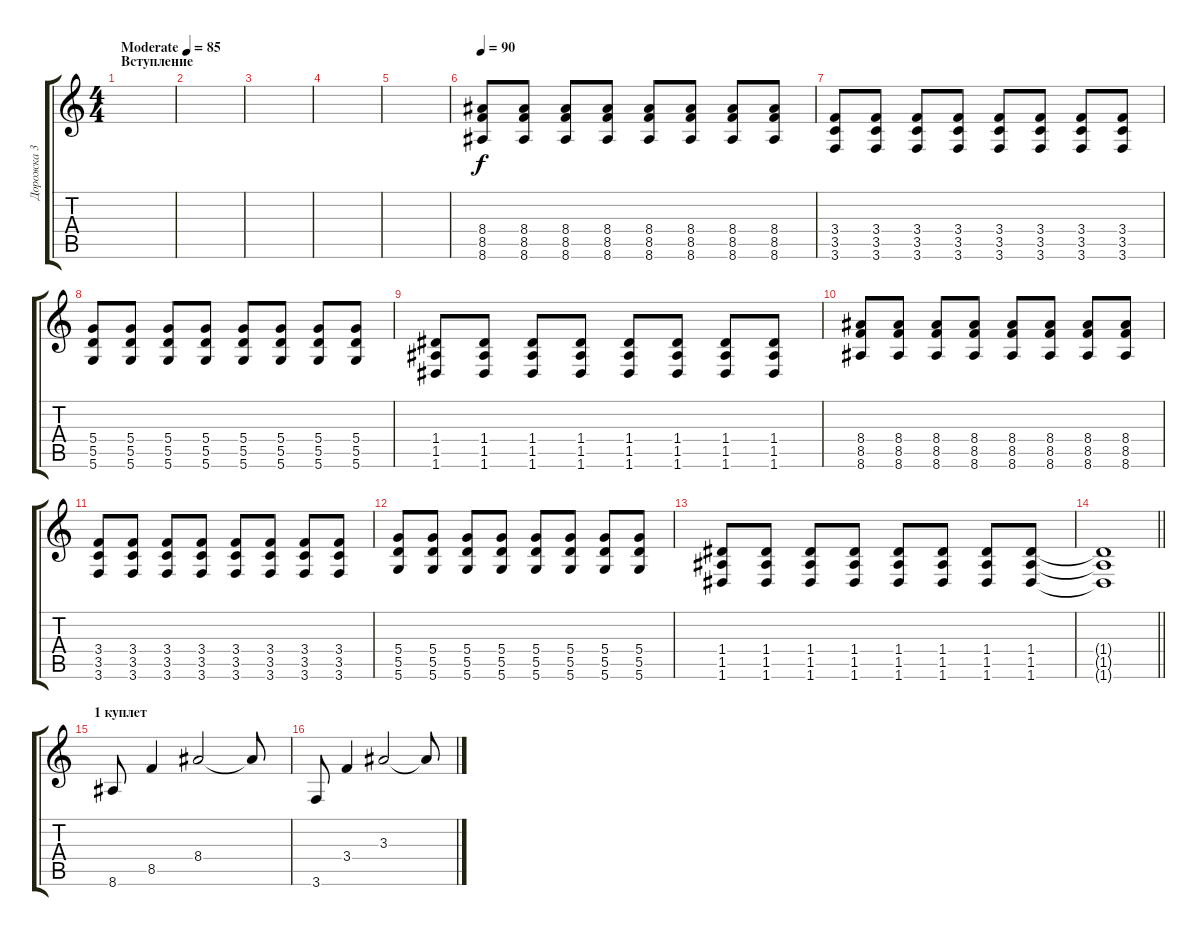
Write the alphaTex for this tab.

\track ("Дорожка 3" "Дорожка 3") {instrument overdrivenguitar}
\staff {score tabs}
\tuning (E4 B3 G3 D3 A2 D2) {hide}
\ts (4 4)
\section ("" "Вступление")
\tempo (85 "Moderate")
\clef g2
\ks c
|
|
|
|
|
\tempo 90
(8.4 8.5 8.6).8 (8.4 8.5 8.6).8 (8.4 8.5 8.6).8 (8.4 8.5 8.6).8 (8.4 8.5 8.6).8 (8.4 8.5 8.6).8 (8.4 8.5 8.6).8 (8.4 8.5 8.6).8 |
(3.4 3.5 3.6).8 (3.4 3.5 3.6).8 (3.4 3.5 3.6).8 (3.4 3.5 3.6).8 (3.4 3.5 3.6).8 (3.4 3.5 3.6).8 (3.4 3.5 3.6).8 (3.4 3.5 3.6).8 |
(5.4 5.5 5.6).8 (5.4 5.5 5.6).8 (5.4 5.5 5.6).8 (5.4 5.5 5.6).8 (5.4 5.5 5.6).8 (5.4 5.5 5.6).8 (5.4 5.5 5.6).8 (5.4 5.5 5.6).8 |
(1.4 1.5 1.6).8 (1.4 1.5 1.6).8 (1.4 1.5 1.6).8 (1.4 1.5 1.6).8 (1.4 1.5 1.6).8 (1.4 1.5 1.6).8 (1.4 1.5 1.6).8 (1.4 1.5 1.6).8 |
(8.4 8.5 8.6).8 (8.4 8.5 8.6).8 (8.4 8.5 8.6).8 (8.4 8.5 8.6).8 (8.4 8.5 8.6).8 (8.4 8.5 8.6).8 (8.4 8.5 8.6).8 (8.4 8.5 8.6).8 |
(3.4 3.5 3.6).8 (3.4 3.5 3.6).8 (3.4 3.5 3.6).8 (3.4 3.5 3.6).8 (3.4 3.5 3.6).8 (3.4 3.5 3.6).8 (3.4 3.5 3.6).8 (3.4 3.5 3.6).8 |
(5.4 5.5 5.6).8 (5.4 5.5 5.6).8 (5.4 5.5 5.6).8 (5.4 5.5 5.6).8 (5.4 5.5 5.6).8 (5.4 5.5 5.6).8 (5.4 5.5 5.6).8 (5.4 5.5 5.6).8 |
(1.4 1.5 1.6).8 (1.4 1.5 1.6).8 (1.4 1.5 1.6).8 (1.4 1.5 1.6).8 (1.4 1.5 1.6).8 (1.4 1.5 1.6).8 (1.4 1.5 1.6).8 (1.4 1.5 1.6).8 |
\barLineRight lightlight
(1.4{t} 1.5{t} 1.6{t}).1 |
\section ("" "1 куплет")
8.6.8{instrument electricguitarclean} 8.5.4 8.4.2 8.4{t}.8 |
3.6.8 3.4.4 3.3.2 3.3{t}.8
